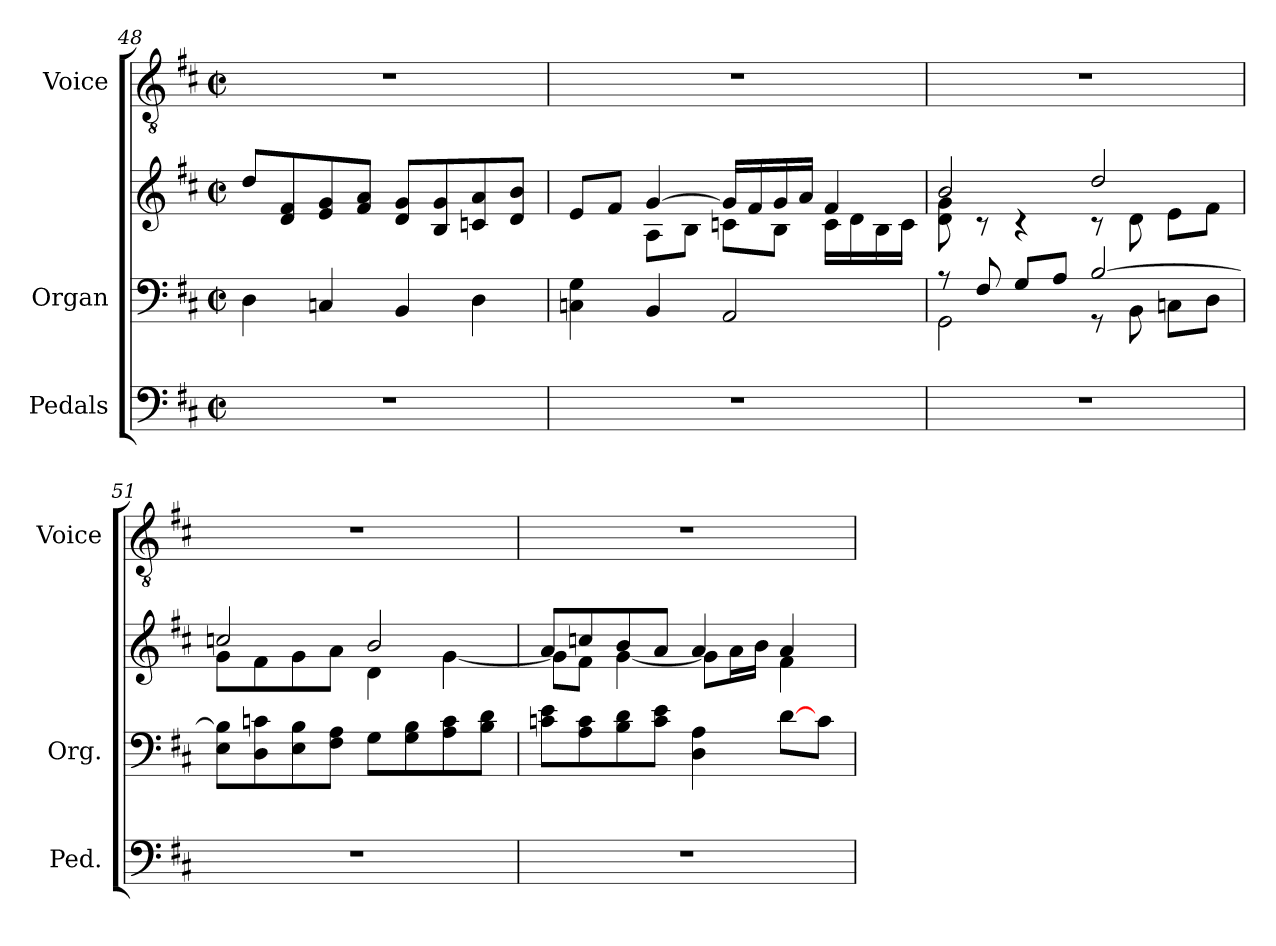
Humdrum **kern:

**kern	**kern	**kern	**kern
*part3	*part2	*part2	*part1
*staff4	*staff3	*staff2	*staff1
*I"Pedals	*I"Organ	*	*I"Voice
*I'Ped.	*I'Org.	*	*I'Voice
*clefF4	*clefF4	*clefG2	*clefGv2
*	*	*	*ITrd7c12
*k[f#c#]	*k[f#c#]	*k[f#c#]	*k[f#c#]
*b:	*b:	*b:	*b:
*M2/2	*M2/2	*M2/2	*M2/2
*met(c|)	*met(c|)	*met(c|)	*met(c|)
=48	=48	=48	=48
1r	4Di\	8ddi/L	1r
.	.	8di/ 8f#i	.
.	4Cni/	8ei/ 8gi	.
.	.	8f#i/ 8aiJ	.
.	4BBi/	8di/ 8giL	.
.	.	8Bi/ 8gi	.
.	4Di\	8cni/ 8ai	.
.	.	8di/ 8biJ	.
!!LO:LB:g=z
=49	=49	=49	=49
*	*	*^	*
1r	4Cni\ 4Gi	8ei/L	4ryy	1r
.	.	8f#i/J	.	.
.	4BBi/	[>4gi/	8Ai\L	.
.	.	.	8Bi\J	.
.	2AAi/	16gi/LL]	8cni\L	.
.	.	16f#i/	.	.
.	.	16gi/	8Bi\J	.
.	.	16ai/JJ	.	.
.	.	4f#i/	16ci\LL	.
.	.	.	16di\	.
.	.	.	16Bi\	.
.	.	.	16ci\JJ	.
=50	=50	=50	=50	=50
*	*^	*	*	*
1r	8r	2GGi\	2bi/	8di\ 8gi	1r
.	8F#i/	.	.	8r	.
.	8Gi/L	.	.	4r	.
.	8Ai/J	.	.	.	.
.	[>2Bi/	8r	2ddi/	8r	.
.	.	8BBi\	.	8di\	.
.	.	8Cni\L	.	8ei\L	.
.	.	8Di\J	.	8f#i\J	.
*	*v	*v	*	*	*
=51	=51	=51	=51	=51
1r	8Ei\ 8Bi]L	2ccni/	8gi\L	1r
.	8Di\ 8cni	.	8f#i\	.
.	8Ei\ 8Bi	.	8gi\	.
.	8F#i\ 8AiJ	.	8ai\J	.
.	8Gi\L	2bi/	4di\	.
.	8Gi\ 8Bi	.	.	.
.	8Ai\ 8ci	.	[<4gi\	.
.	8Bi\ 8diJ	.	.	.
=52	=52	=52	=52	=52
1r	8cni\ 8eiL	8ai/L	8gi\L]	1r
.	8Ai\ 8ci	8ccni/	8f#i\J	.
.	8Bi\ 8di	8bi/	[<4gi\	.
.	8ci\ 8eiJ	8ai/J	.	.
.	4Di\ 4Ai	4ai/	8gi\L]	.
.	.	.	16ai\L	.
.	.	.	16bi\JJ	.
.	[>8di\L	4ai/	4f#i\	.
.	8ci\J	.	.	.
*	*	*v	*v	*
=	=	=	=
*-	*-	*-	*-
